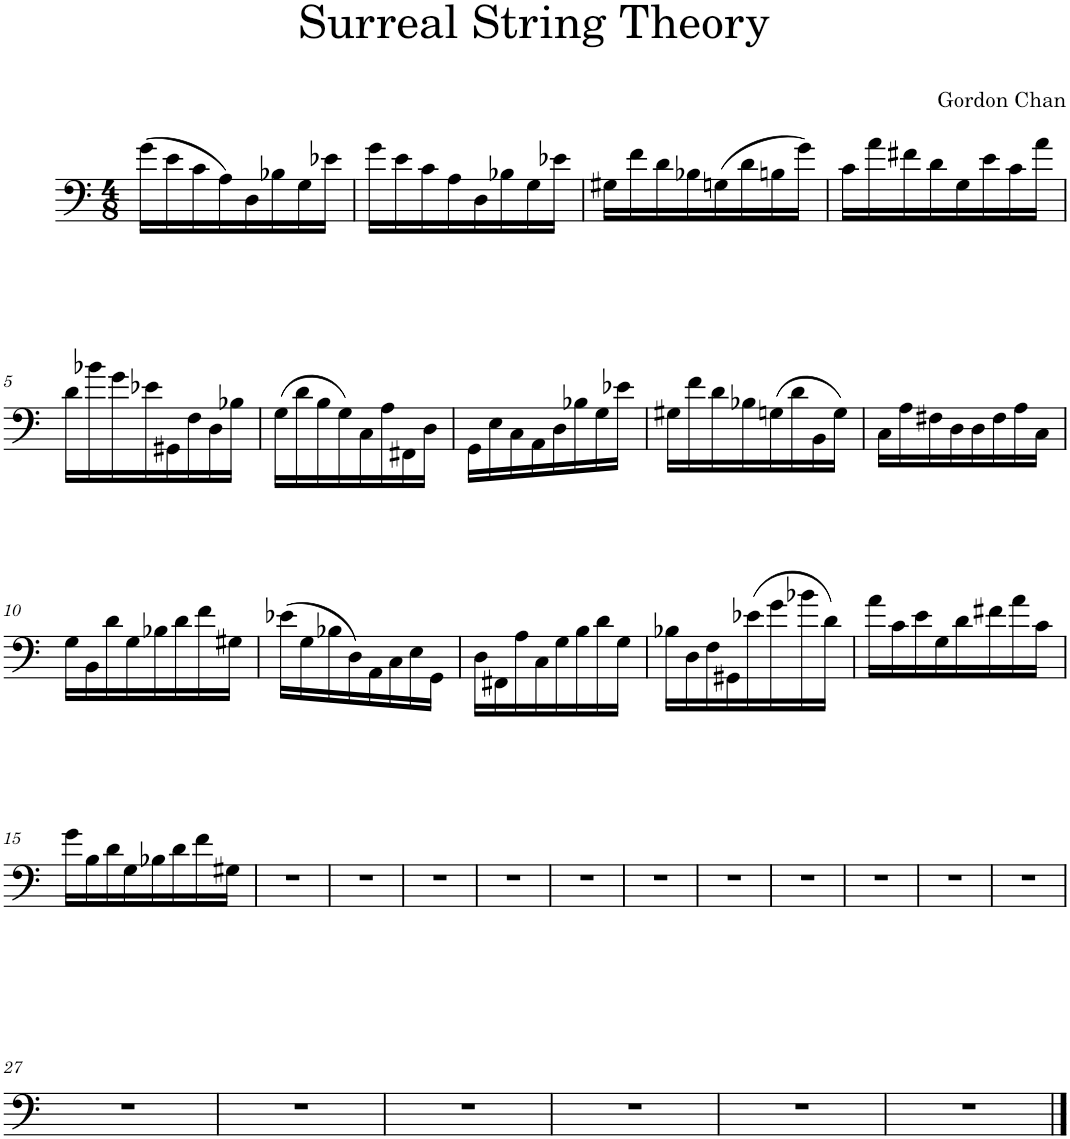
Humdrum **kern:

**kern
*part1
*staff1
*I"Violoncello
*I'Vc.
*clefF4
*k[]
*M4/8
=1
(16g\LL
16e\
16c\
16A\)
16D\
16B-X\
16G\
16e-X\JJ
=2
16g\LL
16e\
16c\
16A\
16D\
16B-X\
16G\
16e-X\JJ
=3
16G#X\LL
16f\
16d\
16B-X\
(16Gn\
16d\
16Bn\
16g\JJ)
=4
16c\LL
16a\
16f#X\
16d\
16G\
16e\
16c\
16a\JJ
!!LO:LB:g=z
=5
16d\LL
16b-X\
16g\
16e-X\
16GG#X\
16F\
16D\
16B-X\JJ
=6
(16G\LL
16d\
16B\
16G\)
16C\
16A\
16FF#X\
16D\JJ
=7
16GG\LL
16E\
16C\
16AA\
16D\
16B-X\
16G\
16e-X\JJ
=8
16G#X\LL
16f\
16d\
16B-X\
(16Gn\
16d\
16BB\
16G\JJ)
=9
16C\LL
16A\
16F#X\
16D\
16D\
16F#\
16A\
16C\JJ
!!LO:LB:g=z
=10
16G\LL
16BB\
16d\
16G\
16B-X\
16d\
16f\
16G#X\JJ
=11
(16e-X\LL
16G\
16B-X\
16D\)
16AA\
16C\
16E\
16GG\JJ
=12
16D\LL
16FF#X\
16A\
16C\
16G\
16B\
16d\
16G\JJ
=13
16B-X\LL
16D\
16F\
16GG#X\
(16e-X\
16g\
16b-X\
16d\JJ)
=14
16a\LL
16c\
16e\
16G\
16d\
16f#X\
16a\
16c\JJ
!!LO:LB:g=z
=15
16g\LL
16B\
16d\
16G\
16B-X\
16d\
16f\
16G#X\JJ
=16
2r
=17
2r
=18
2r
=19
2r
=20
2r
=21
2r
=22
2r
=23
2r
=24
2r
=25
2r
=26
2r
!!LO:LB:g=z
=27
2r
=28
2r
=29
2r
=30
2r
=31
2r
=32
2r
==
*-
